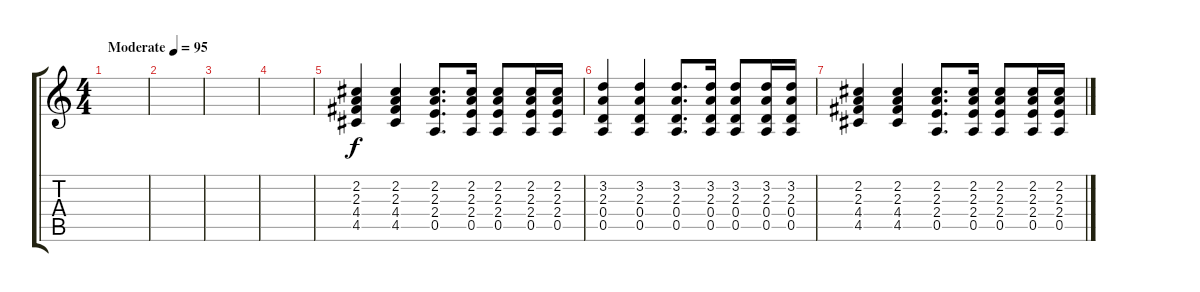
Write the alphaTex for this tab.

\track "" {instrument acousticguitarsteel}
\staff {score tabs}
\tuning (E4 B3 G3 D3 A2 E2) {hide}
\ts (4 4)
\tempo (95 "Moderate")
\clef g2
\ks c
|
|
|
|
(2.2 2.3 4.4 4.5).4 (2.2 2.3 4.4 4.5).4 (2.2 2.3 2.4 0.5).8{d} (2.2 2.3 2.4 0.5).16 (2.2 2.3 2.4 0.5).8 (2.2 2.3 2.4 0.5).16 (2.2 2.3 2.4 0.5).16 |
(3.2 2.3 0.4 0.5).4 (3.2 2.3 0.4 0.5).4 (3.2 2.3 0.4 0.5).8{d} (3.2 2.3 0.4 0.5).16 (3.2 2.3 0.4 0.5).8 (3.2 2.3 0.4 0.5).16 (3.2 2.3 0.4 0.5).16 |
(2.2 2.3 4.4 4.5).4 (2.2 2.3 4.4 4.5).4 (2.2 2.3 2.4 0.5).8{d} (2.2 2.3 2.4 0.5).16 (2.2 2.3 2.4 0.5).8 (2.2 2.3 2.4 0.5).16 (2.2 2.3 2.4 0.5).16
